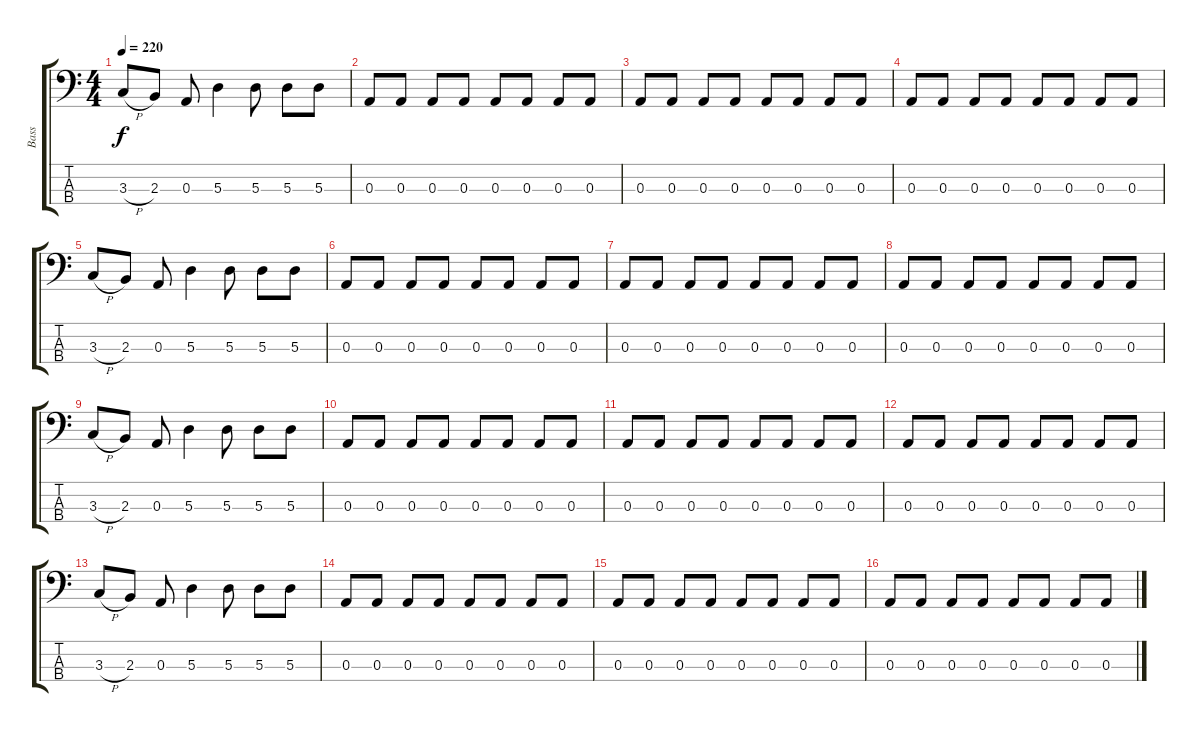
\track ("Bass" "Bass") {instrument electricbasspick}
\staff {score tabs}
\tuning (G2 D2 A1 E1) {hide}
\ts (4 4)
\tempo 220
\clef f4
\ks c
3.3{h}.8{dy f} 2.3.8 0.3.8 5.3.4 5.3.8 5.3.8 5.3.8 |
0.3.8 0.3.8 0.3.8 0.3.8 0.3.8 0.3.8 0.3.8 0.3.8 |
0.3.8 0.3.8 0.3.8 0.3.8 0.3.8 0.3.8 0.3.8 0.3.8 |
0.3.8 0.3.8 0.3.8 0.3.8 0.3.8 0.3.8 0.3.8 0.3.8 |
3.3{h}.8 2.3.8 0.3.8 5.3.4 5.3.8 5.3.8 5.3.8 |
0.3.8 0.3.8 0.3.8 0.3.8 0.3.8 0.3.8 0.3.8 0.3.8 |
0.3.8 0.3.8 0.3.8 0.3.8 0.3.8 0.3.8 0.3.8 0.3.8 |
0.3.8 0.3.8 0.3.8 0.3.8 0.3.8 0.3.8 0.3.8 0.3.8 |
3.3{h}.8 2.3.8 0.3.8 5.3.4 5.3.8 5.3.8 5.3.8 |
0.3.8 0.3.8 0.3.8 0.3.8 0.3.8 0.3.8 0.3.8 0.3.8 |
0.3.8 0.3.8 0.3.8 0.3.8 0.3.8 0.3.8 0.3.8 0.3.8 |
0.3.8 0.3.8 0.3.8 0.3.8 0.3.8 0.3.8 0.3.8 0.3.8 |
3.3{h}.8 2.3.8 0.3.8 5.3.4 5.3.8 5.3.8 5.3.8 |
0.3.8 0.3.8 0.3.8 0.3.8 0.3.8 0.3.8 0.3.8 0.3.8 |
0.3.8 0.3.8 0.3.8 0.3.8 0.3.8 0.3.8 0.3.8 0.3.8 |
0.3.8 0.3.8 0.3.8 0.3.8 0.3.8 0.3.8 0.3.8 0.3.8
